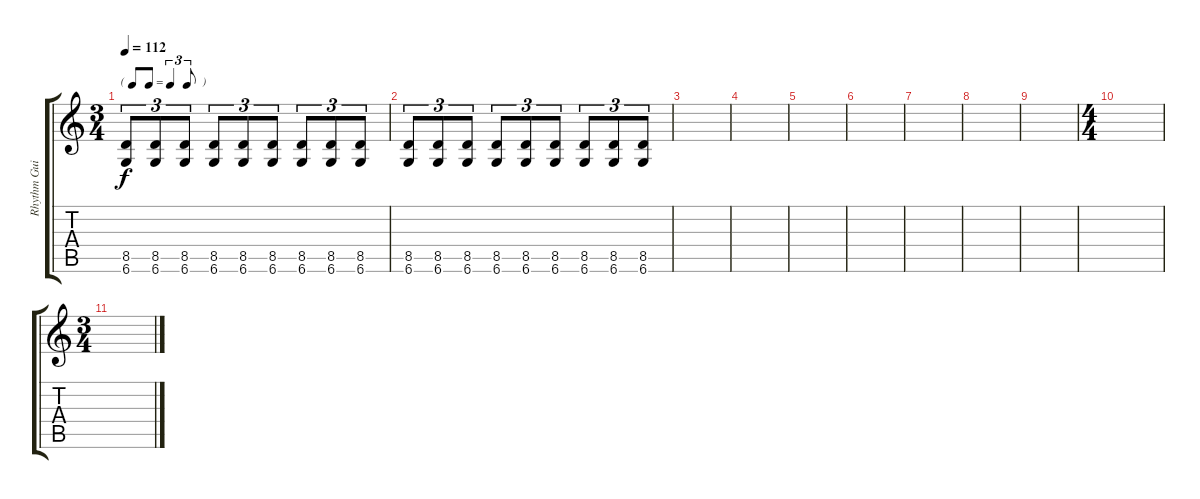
\track ("Rhythm Guitar" "Rhythm Gui") {instrument overdrivenguitar}
\staff {score tabs}
\tuning (Db4 Ab3 E3 B2 Gb2 Db2) {hide}
\ts (3 4)
\tf triplet8th
\tempo 112
\clef g2
\ks c
(8.5 6.6).8{tu (3 2) dy f} (8.5 6.6).8{tu (3 2)} (8.5 6.6).8{tu (3 2)} (8.5 6.6).8{tu (3 2)} (8.5 6.6).8{tu (3 2)} (8.5 6.6).8{tu (3 2)} (8.5 6.6).8{tu (3 2)} (8.5 6.6).8{tu (3 2)} (8.5 6.6).8{tu (3 2)} |
(8.5 6.6).8{tu (3 2)} (8.5 6.6).8{tu (3 2)} (8.5 6.6).8{tu (3 2)} (8.5 6.6).8{tu (3 2)} (8.5 6.6).8{tu (3 2)} (8.5 6.6).8{tu (3 2)} (8.5 6.6).8{tu (3 2)} (8.5 6.6).8{tu (3 2)} (8.5 6.6).8{tu (3 2)} |
|
|
|
|
|
|
|
\ts (4 4)
|
\ts (3 4)
